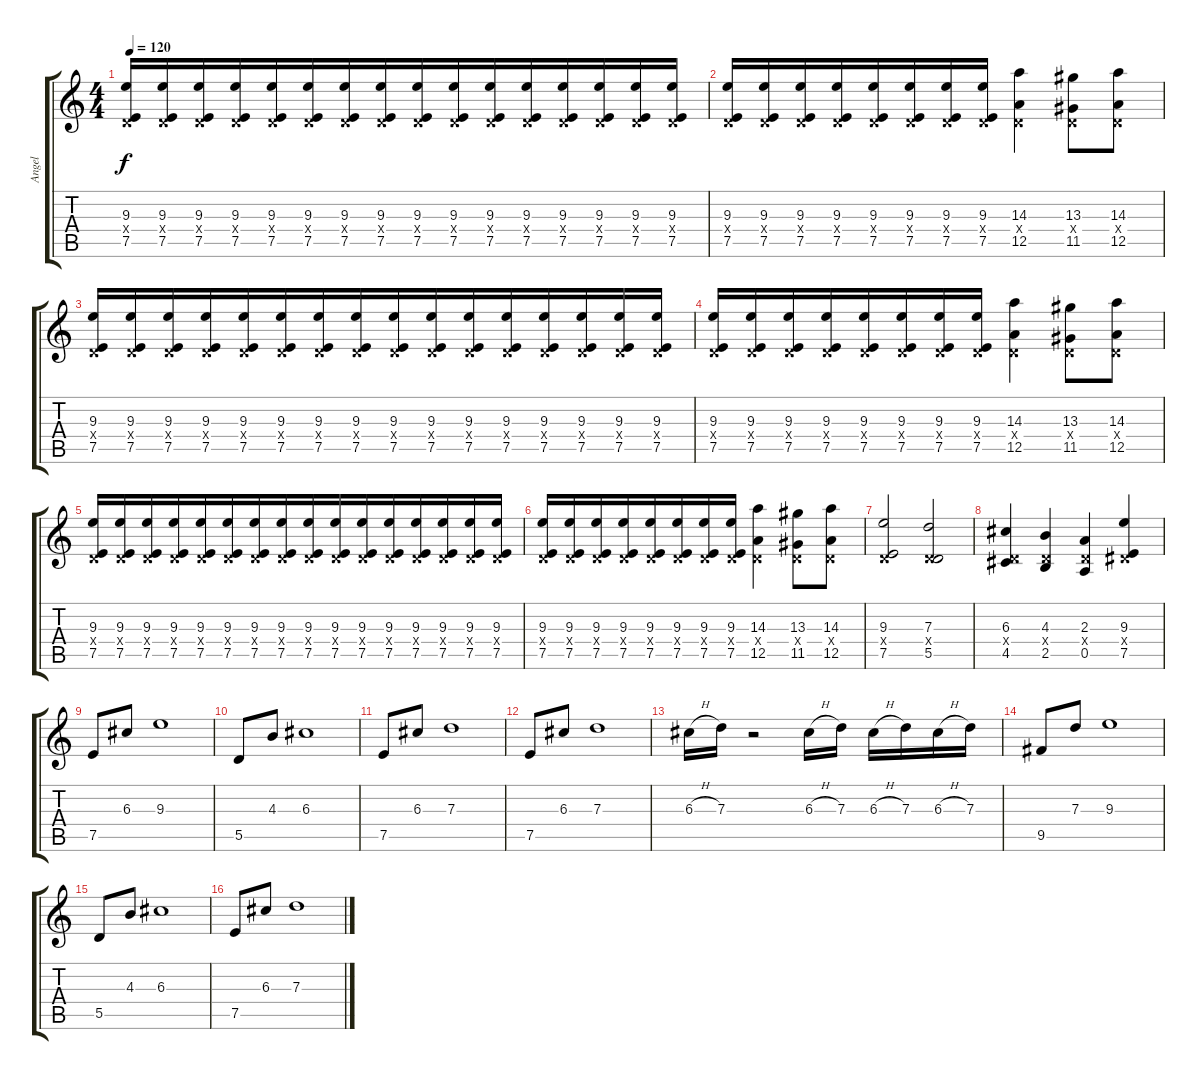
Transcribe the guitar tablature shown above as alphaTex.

\track ("Angel" "Angel") {instrument distortionguitar}
\staff {score tabs}
\tuning (E4 B3 G3 D3 A2 D2) {hide}
\ts (4 4)
\tempo 120
\clef g2
\ks c
(9.3 0.4{x} 7.5).16{dy f} (9.3 0.4{x} 7.5).16 (9.3 0.4{x} 7.5).16 (9.3 0.4{x} 7.5).16{beam merge} (9.3 0.4{x} 7.5).16 (9.3 0.4{x} 7.5).16 (9.3 0.4{x} 7.5).16 (9.3 0.4{x} 7.5).16{beam merge} (9.3 0.4{x} 7.5).16 (9.3 0.4{x} 7.5).16 (9.3 0.4{x} 7.5).16 (9.3 0.4{x} 7.5).16{beam merge} (9.3 0.4{x} 7.5).16 (9.3 0.4{x} 7.5).16 (9.3 0.4{x} 7.5).16 (9.3 0.4{x} 7.5).16 |
(9.3 0.4{x} 7.5).16 (9.3 0.4{x} 7.5).16 (9.3 0.4{x} 7.5).16 (9.3 0.4{x} 7.5).16{beam merge} (9.3 0.4{x} 7.5).16 (9.3 0.4{x} 7.5).16 (9.3 0.4{x} 7.5).16 (9.3 0.4{x} 7.5).16 (14.3 0.4{x} 12.5).4 (13.3 0.4{x} 11.5).8 (14.3 0.4{x} 12.5).8 |
(9.3 0.4{x} 7.5).16 (9.3 0.4{x} 7.5).16 (9.3 0.4{x} 7.5).16 (9.3 0.4{x} 7.5).16{beam merge} (9.3 0.4{x} 7.5).16 (9.3 0.4{x} 7.5).16 (9.3 0.4{x} 7.5).16 (9.3 0.4{x} 7.5).16{beam merge} (9.3 0.4{x} 7.5).16 (9.3 0.4{x} 7.5).16 (9.3 0.4{x} 7.5).16 (9.3 0.4{x} 7.5).16{beam merge} (9.3 0.4{x} 7.5).16 (9.3 0.4{x} 7.5).16 (9.3 0.4{x} 7.5).16 (9.3 0.4{x} 7.5).16 |
(9.3 0.4{x} 7.5).16 (9.3 0.4{x} 7.5).16 (9.3 0.4{x} 7.5).16 (9.3 0.4{x} 7.5).16{beam merge} (9.3 0.4{x} 7.5).16 (9.3 0.4{x} 7.5).16 (9.3 0.4{x} 7.5).16 (9.3 0.4{x} 7.5).16 (14.3 0.4{x} 12.5).4 (13.3 0.4{x} 11.5).8 (14.3 0.4{x} 12.5).8 |
(9.3 0.4{x} 7.5).16 (9.3 0.4{x} 7.5).16 (9.3 0.4{x} 7.5).16 (9.3 0.4{x} 7.5).16{beam merge} (9.3 0.4{x} 7.5).16 (9.3 0.4{x} 7.5).16 (9.3 0.4{x} 7.5).16 (9.3 0.4{x} 7.5).16{beam merge} (9.3 0.4{x} 7.5).16 (9.3 0.4{x} 7.5).16 (9.3 0.4{x} 7.5).16 (9.3 0.4{x} 7.5).16{beam merge} (9.3 0.4{x} 7.5).16 (9.3 0.4{x} 7.5).16 (9.3 0.4{x} 7.5).16 (9.3 0.4{x} 7.5).16 |
(9.3 0.4{x} 7.5).16 (9.3 0.4{x} 7.5).16 (9.3 0.4{x} 7.5).16 (9.3 0.4{x} 7.5).16{beam merge} (9.3 0.4{x} 7.5).16 (9.3 0.4{x} 7.5).16 (9.3 0.4{x} 7.5).16 (9.3 0.4{x} 7.5).16 (14.3 0.4{x} 12.5).4 (13.3 0.4{x} 11.5).8 (14.3 0.4{x} 12.5).8 |
(9.3 0.4{x} 7.5).2 (7.3 0.4{x} 5.5).2 |
(6.3 0.4{x} 4.5).4 (4.3 0.4{x} 2.5).4 (2.3 0.4{x} 0.5).4 (9.3 1.4{x} 7.5).4 |
7.5.8 6.3.8 9.3.1 |
5.5.8 4.3.8 6.3.1 |
7.5.8 6.3.8 7.3.1 |
7.5.8 6.3.8 7.3.1 |
6.3{h}.16 7.3.16 r.2 6.3{h}.16 7.3.16 6.3{h}.16 7.3.16 6.3{h}.16 7.3.16 |
9.5.8 7.3.8 9.3.1 |
5.5.8 4.3.8 6.3.1 |
7.5.8 6.3.8 7.3.1
